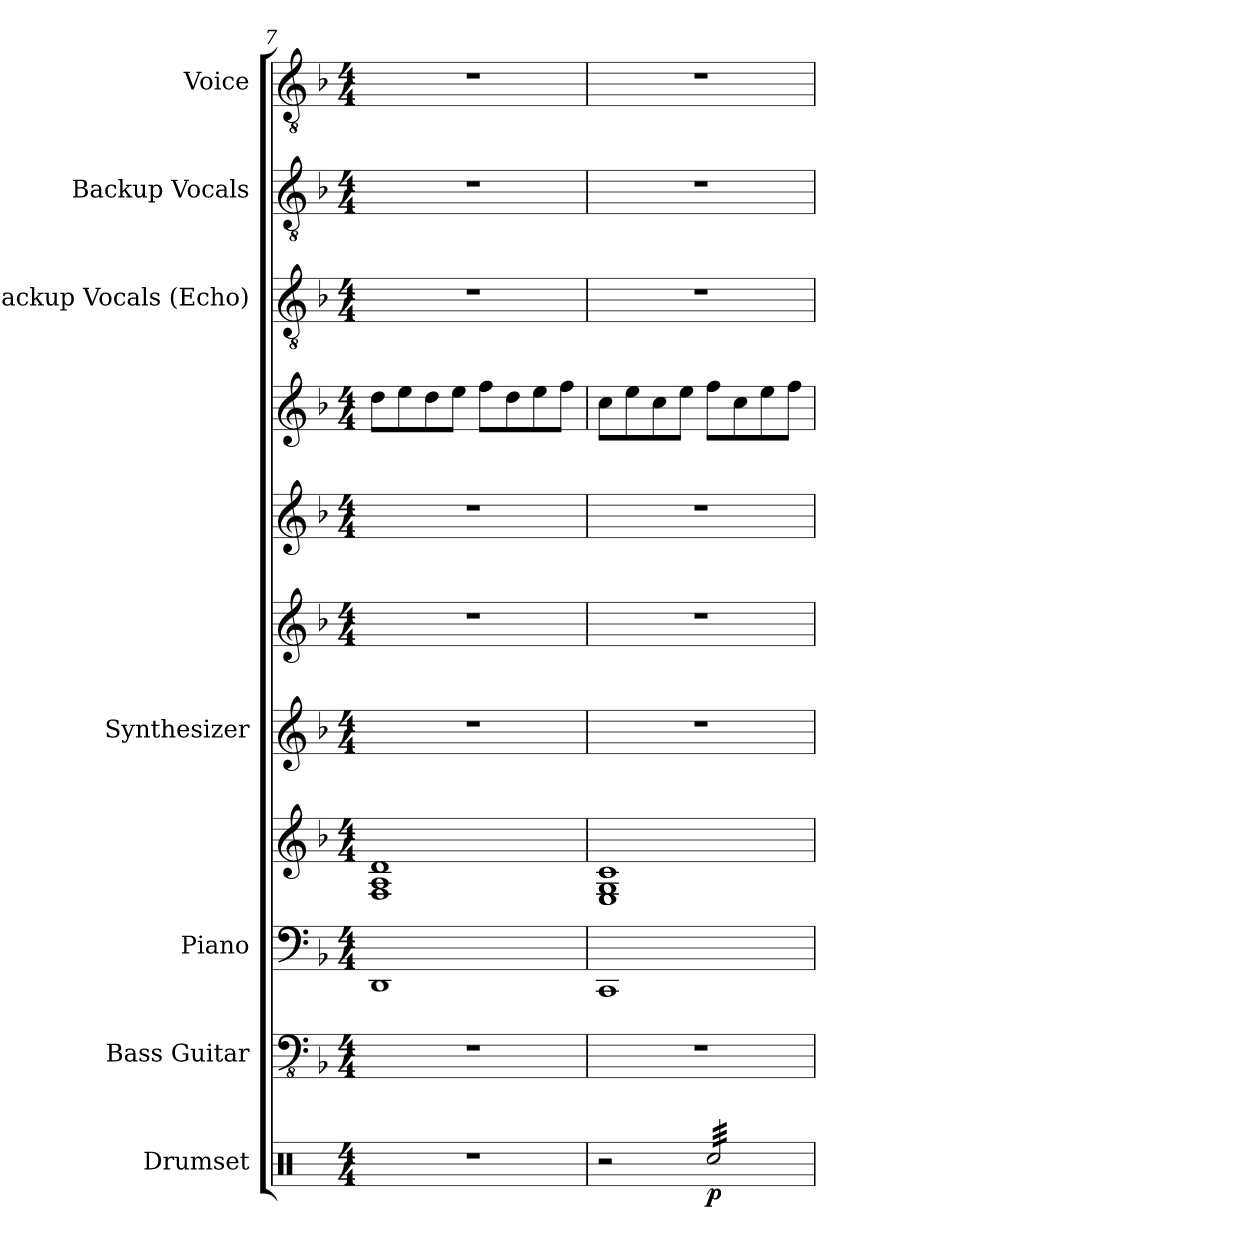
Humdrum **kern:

**kern	**dynam	**kern	**kern	**kern	**kern	**kern	**kern	**kern	**kern	**kern	**kern
*part7	*part7	*part6	*part5	*part5	*part4	*part4	*part4	*part4	*part3	*part2	*part1
*staff11	*staff11	*staff10	*staff9	*staff8	*staff7	*staff6	*staff5	*staff4	*staff3	*staff2	*staff1
*I"Drumset	*	*I"Bass Guitar	*I"Piano	*	*I"Synthesizer	*	*	*	*I"Backup Vocals (Echo)	*I"Backup Vocals	*I"Voice
*I'Drs.	*	*I'B. Guit.	*I'Pno.	*	*I'Synth.	*	*	*	*I'Backup	*I'Backup	*I'Vo.
*clefX	*	*clefFv4	*clefF4	*clefG2	*clefG2	*clefG2	*clefG2	*clefG2	*clefGv2	*clefGv2	*clefGv2
*k[]	*	*k[b-]	*k[b-]	*k[b-]	*k[b-]	*k[b-]	*k[b-]	*k[b-]	*k[b-]	*k[b-]	*k[b-]
*M4/4	*	*M4/4	*M4/4	*M4/4	*M4/4	*M4/4	*M4/4	*M4/4	*M4/4	*M4/4	*M4/4
=7	=7	=7	=7	=7	=7	=7	=7	=7	=7	=7	=7
1r	.	1r	1DD	1F 1A 1d	1r	1r	1r	8dd\L	1r	1r	1r
.	.	.	.	.	.	.	.	8ee\	.	.	.
.	.	.	.	.	.	.	.	8dd\	.	.	.
.	.	.	.	.	.	.	.	8ee\J	.	.	.
.	.	.	.	.	.	.	.	8ff\L	.	.	.
.	.	.	.	.	.	.	.	8dd\	.	.	.
.	.	.	.	.	.	.	.	8ee\	.	.	.
.	.	.	.	.	.	.	.	8ff\J	.	.	.
=8	=8	=8	=8	=8	=8	=8	=8	=8	=8	=8	=8
2r	.	1r	1CC	1E 1G 1c	1r	1r	1r	8cc\L	1r	1r	1r
.	.	.	.	.	.	.	.	8ee\	.	.	.
.	.	.	.	.	.	.	.	8cc\	.	.	.
.	.	.	.	.	.	.	.	8ee\J	.	.	.
!	!LO:DY:b	!	!	!	!	!	!	!	!	!	!
*tremolo	*	*	*	*	*	*	*	*	*	*	*
32Rcc/LLL	p	.	.	.	.	.	.	8ff\L	.	.	.
32Rcc/	.	.	.	.	.	.	.	.	.	.	.
32Rcc/	.	.	.	.	.	.	.	.	.	.	.
32Rcc/	.	.	.	.	.	.	.	.	.	.	.
32Rcc/	.	.	.	.	.	.	.	8cc\	.	.	.
32Rcc/	.	.	.	.	.	.	.	.	.	.	.
32Rcc/	.	.	.	.	.	.	.	.	.	.	.
32Rcc/	.	.	.	.	.	.	.	.	.	.	.
32Rcc/	.	.	.	.	.	.	.	8ee\	.	.	.
32Rcc/	.	.	.	.	.	.	.	.	.	.	.
32Rcc/	.	.	.	.	.	.	.	.	.	.	.
32Rcc/	.	.	.	.	.	.	.	.	.	.	.
32Rcc/	.	.	.	.	.	.	.	8ff\J	.	.	.
32Rcc/	.	.	.	.	.	.	.	.	.	.	.
32Rcc/	.	.	.	.	.	.	.	.	.	.	.
32Rcc/JJJ	.	.	.	.	.	.	.	.	.	.	.
*Xtremolo	*	*	*	*	*	*	*	*	*	*	*
=	=	=	=	=	=	=	=	=	=	=	=
*-	*-	*-	*-	*-	*-	*-	*-	*-	*-	*-	*-
